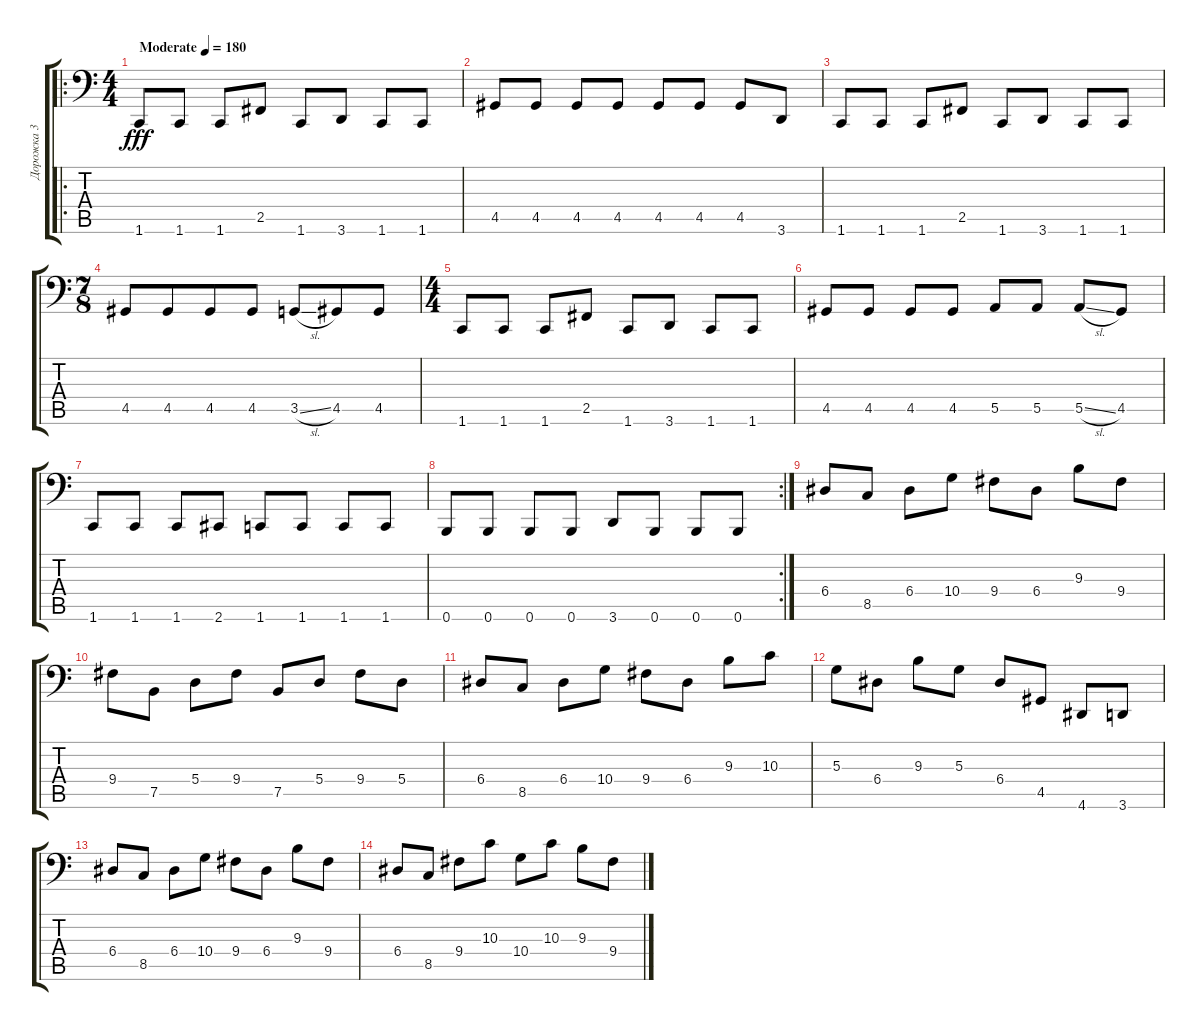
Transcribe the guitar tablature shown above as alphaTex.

\track ("Дорожка 3" "Дорожка 3") {instrument electricbasspick}
\staff {score tabs}
\tuning (B2 Gb2 D2 A1 E1 B0) {hide}
\ro
\ts (4 4)
\tempo (180 "Moderate")
\clef f4
\ks c
1.6.8{dy fff instrument electricbasspick} 1.6.8 1.6.8 2.5.8 1.6.8 3.6.8 1.6.8 1.6.8 |
4.5.8 4.5.8 4.5.8 4.5.8 4.5.8 4.5.8 4.5.8 3.6.8 |
1.6.8 1.6.8 1.6.8 2.5.8 1.6.8 3.6.8 1.6.8 1.6.8 |
\ts (7 8)
4.5.8 4.5.8 4.5.8 4.5.8 3.5{sl}.8 4.5.8 4.5.8 |
\ts (4 4)
1.6.8 1.6.8 1.6.8 2.5.8 1.6.8 3.6.8 1.6.8 1.6.8 |
4.5.8 4.5.8 4.5.8 4.5.8 5.5.8 5.5.8 5.5{sl}.8 4.5.8 |
1.6.8 1.6.8 1.6.8 2.6.8 1.6.8 1.6.8 1.6.8 1.6.8 |
\rc 2
0.6.8 0.6.8 0.6.8 0.6.8 3.6.8 0.6.8 0.6.8 0.6.8 |
6.4.8 8.5.8 6.4.8 10.4.8 9.4.8 6.4.8 9.3.8 9.4.8 |
9.4.8 7.5.8 5.4.8 9.4.8 7.5.8 5.4.8 9.4.8 5.4.8 |
6.4.8 8.5.8 6.4.8 10.4.8 9.4.8 6.4.8 9.3.8 10.3.8 |
5.3.8 6.4.8 9.3.8 5.3.8 6.4.8 4.5.8 4.6.8 3.6.8 |
6.4.8 8.5.8 6.4.8 10.4.8 9.4.8 6.4.8 9.3.8 9.4.8 |
6.4.8 8.5.8 9.4.8 10.3.8 10.4.8 10.3.8 9.3.8 9.4.8
